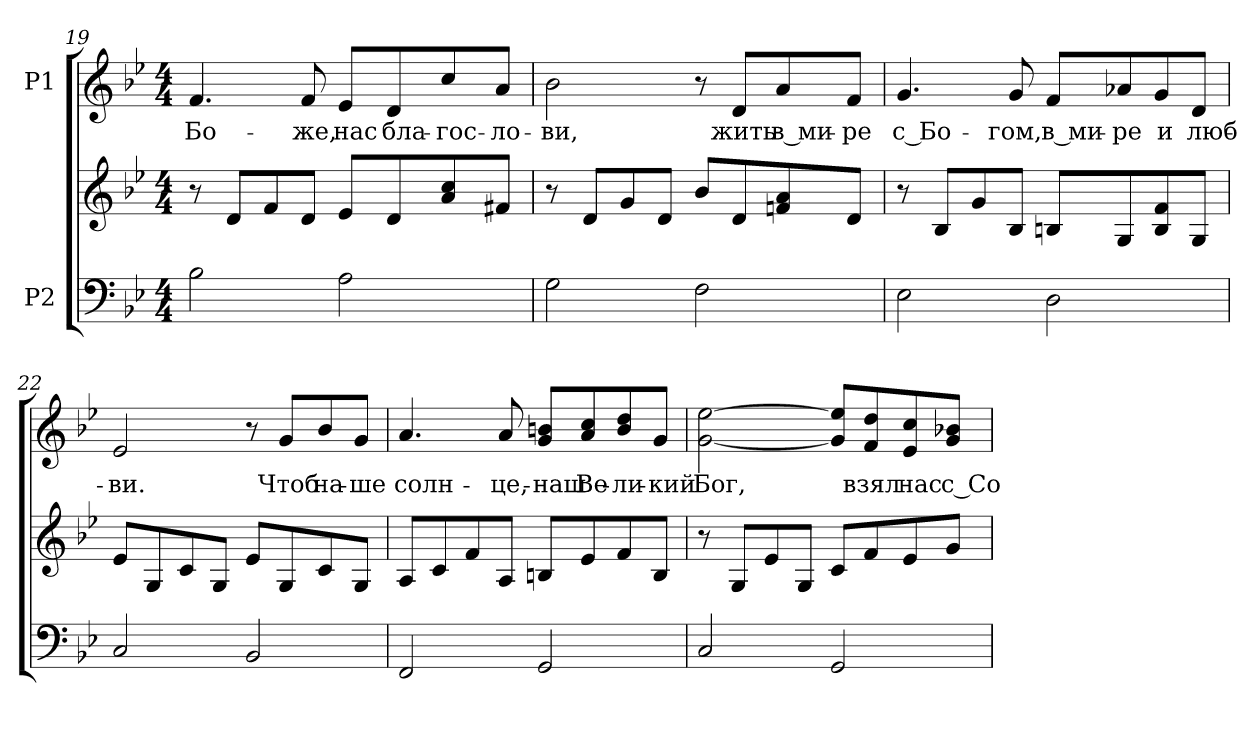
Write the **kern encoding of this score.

**kern	**kern	**kern	**text
*part2	*part2	*part1	*part1
*staff3	*staff2	*staff1	*staff1
*I"P2	*	*I"P1	*
!!LO:PB:g=z
*clefF4	*clefG2	*clefG2	*
*k[b-e-]	*k[b-e-]	*k[b-e-]	*
*B-:	*B-:	*B-:	*
*M4/4	*M4/4	*M4/4	*
=19	=19	=19	=19
!	!	!	!LO:LY:b:color=#000000
2B-i\	8r	4.fi/	Бо-
.	8di/L	.	.
.	8fi/	.	.
!	!	!	!LO:LY:b:color=#000000
.	8di/J	8fi/	-же,
!	!	!	!LO:LY:b:color=#000000
2Ai\	8e-i/L	8e-i/L	нас
!	!	!	!LO:LY:b:color=#000000
.	8di/	8di/	бла-
!	!	!	!LO:LY:b:color=#000000
.	8ai/ 8cci	8cci/	-гос-
!	!	!	!LO:LY:b:color=#000000
.	8f#Xi/J	8ai/J	-ло-
=20	=20	=20	=20
!	!	!	!LO:LY:b:color=#000000
2Gi\	8r	2b-i\	-ви,
.	8di/L	.	.
.	8gi/	.	.
.	8di/J	.	.
2Fi\	8b-i/L	8r	.
!	!	!	!LO:LY:b:color=#000000
.	8di/	8di/L	жить
!	!	!	!LO:LY:b:color=#000000
.	8fni/ 8ai	8ai/	в ми-
!	!	!	!LO:LY:b:color=#000000
.	8di/J	8fi/J	-ре
=21	=21	=21	=21
!	!	!	!LO:LY:b:color=#000000
2E-i\	8r	4.gi/	с Бо-
.	8B-i/L	.	.
.	8gi/	.	.
!	!	!	!LO:LY:b:color=#000000
.	8B-i/J	8gi/	-гом,
!	!	!	!LO:LY:b:color=#000000
2Di\	8Bni/L	8fi/L	в ми-
!	!	!	!LO:LY:b:color=#000000
.	8Gi/	8a-Xi/	-ре
!	!	!	!LO:LY:b:color=#000000
.	8Bi/ 8fi	8gi/	и
!	!	!	!LO:LY:b:color=#000000
.	8Gi/J	8di/J	люб-
!!LO:LB:g=z
=22	=22	=22	=22
!	!	!	!LO:LY:b:color=#000000
2Ci/	8e-i/L	2e-i/	-ви.
.	8Gi/	.	.
.	8ci/	.	.
.	8Gi/J	.	.
2BB-i/	8e-i/L	8r	.
!	!	!	!LO:LY:b:color=#000000
.	8Gi/	8gi/L	Чтоб
!	!	!	!LO:LY:b:color=#000000
.	8ci/	8b-i/	на-
!	!	!	!LO:LY:b:color=#000000
.	8Gi/J	8gi/J	-ше
=23	=23	=23	=23
!	!	!	!LO:LY:b:color=#000000
2FFi/	8Ai/L	4.ai/	солн-
.	8ci/	.	.
.	8fi/	.	.
!	!	!	!LO:LY:b:color=#000000
.	8Ai/J	8ai/	-це,-
!	!	!	!LO:LY:b:color=#000000
2GGi/	8Bni/L	8gi/ 8bniL	-наш
!	!	!	!LO:LY:b:color=#000000
.	8e-i/	8ai/ 8cci	Ве-
!	!	!	!LO:LY:b:color=#000000
.	8fi/	8bi/ 8ddi	-ли-
!	!	!	!LO:LY:b:color=#000000
.	8Bi/J	8gi/J	-кий
=24	=24	=24	=24
!	!	!	!LO:LY:b:color=#000000
2Ci/	8r	[<2gi\ [>2ee-i	Бог,
.	8Gi/L	.	.
.	8e-i/	.	.
.	8Gi/J	.	.
2GGi/	8ci/L	8gi/] 8ee-i]L	.
!	!	!	!LO:LY:b:color=#000000
.	8fi/	8fi/ 8ddi	взял
!	!	!	!LO:LY:b:color=#000000
.	8e-i/	8e-i/ 8cci	нас
!	!	!	!LO:LY:b:color=#000000
.	8gi/J	8gi/ 8b-XiJ	с Со-
=	=	=	=
*-	*-	*-	*-
